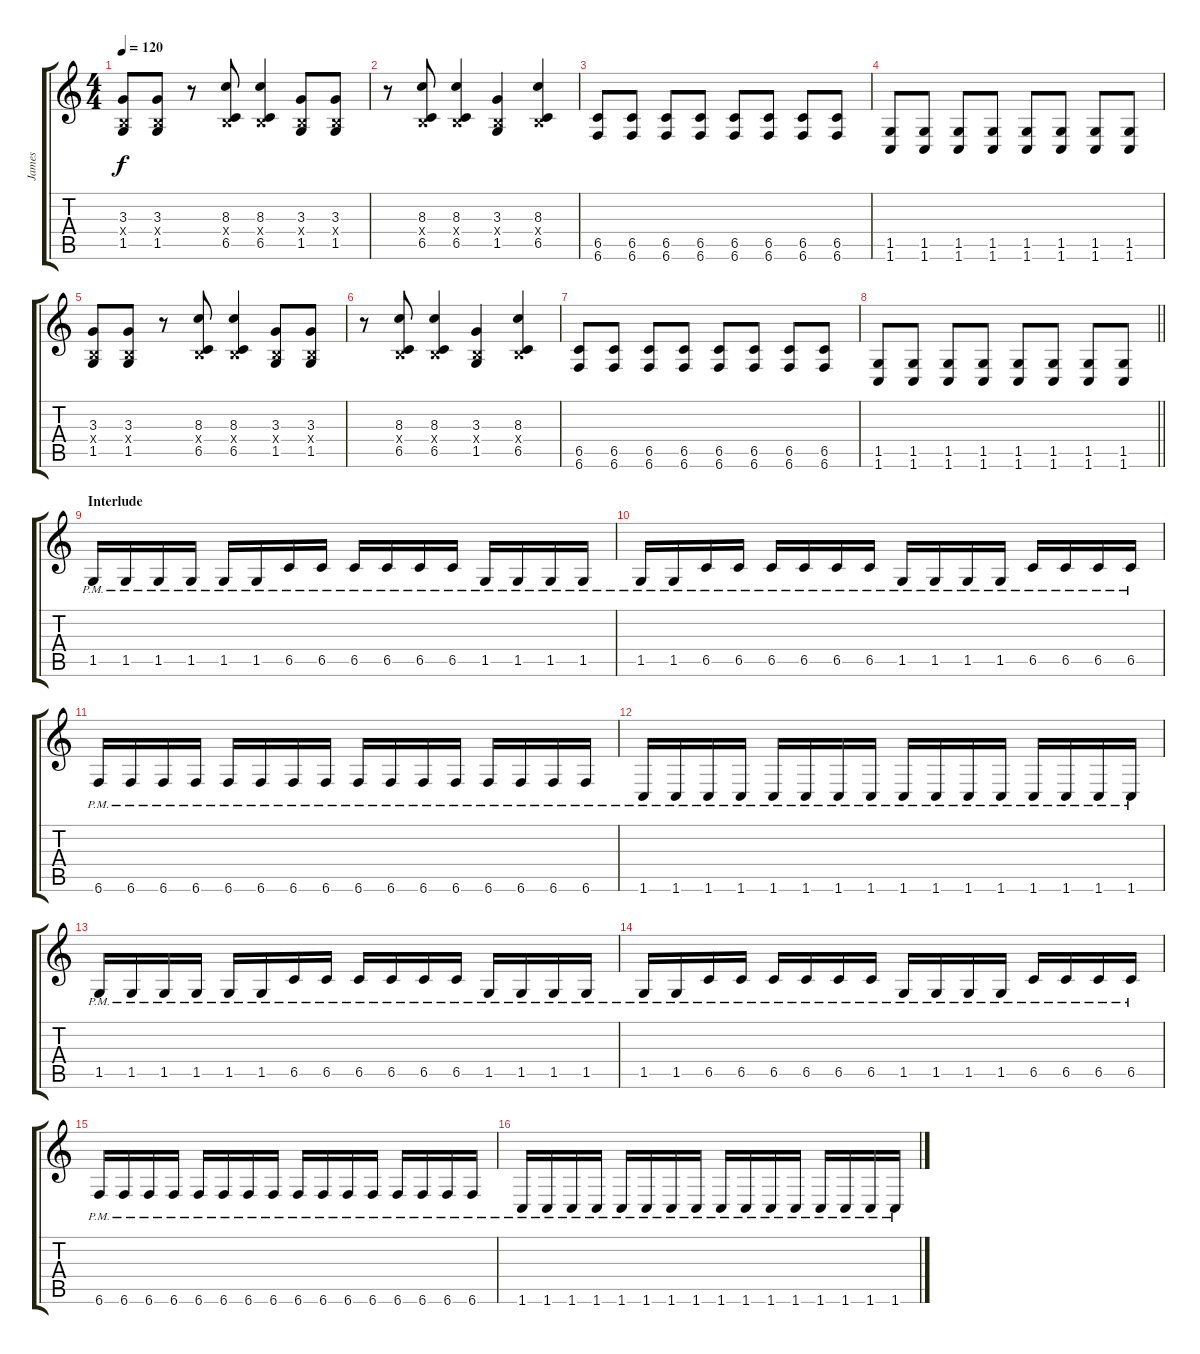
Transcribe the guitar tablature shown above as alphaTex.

\track ("James" "James") {instrument distortionguitar}
\staff {score tabs}
\tuning (Db4 Ab3 E3 B2 Gb2 B1) {hide}
\ts (4 4)
\tempo 120
\clef g2
\ks c
(3.3 0.4{x} 1.5).8{dy f} (3.3 0.4{x} 1.5).8 r.8 (8.3 0.4{x} 6.5).8 (8.3 0.4{x} 6.5).4 (3.3 0.4{x} 1.5).8 (3.3 0.4{x} 1.5).8 |
r.8 (8.3 0.4{x} 6.5).8 (8.3 0.4{x} 6.5).4 (3.3 0.4{x} 1.5).4 (8.3 0.4{x} 6.5).4 |
(6.5 6.6).8 (6.5 6.6).8 (6.5 6.6).8 (6.5 6.6).8 (6.5 6.6).8 (6.5 6.6).8 (6.5 6.6).8 (6.5 6.6).8 |
(1.5 1.6).8 (1.5 1.6).8 (1.5 1.6).8 (1.5 1.6).8 (1.5 1.6).8 (1.5 1.6).8 (1.5 1.6).8 (1.5 1.6).8 |
(3.3 0.4{x} 1.5).8 (3.3 0.4{x} 1.5).8 r.8 (8.3 0.4{x} 6.5).8 (8.3 0.4{x} 6.5).4 (3.3 0.4{x} 1.5).8 (3.3 0.4{x} 1.5).8 |
r.8 (8.3 0.4{x} 6.5).8 (8.3 0.4{x} 6.5).4 (3.3 0.4{x} 1.5).4 (8.3 0.4{x} 6.5).4 |
(6.5 6.6).8 (6.5 6.6).8 (6.5 6.6).8 (6.5 6.6).8 (6.5 6.6).8 (6.5 6.6).8 (6.5 6.6).8 (6.5 6.6).8 |
\barLineRight lightlight
(1.5 1.6).8 (1.5 1.6).8 (1.5 1.6).8 (1.5 1.6).8 (1.5 1.6).8 (1.5 1.6).8 (1.5 1.6).8 (1.5 1.6).8 |
\section ("" "Interlude")
1.5{pm}.16 1.5{pm}.16 1.5{pm}.16 1.5{pm}.16 1.5{pm}.16 1.5{pm}.16 6.5{pm}.16 6.5{pm}.16 6.5{pm}.16 6.5{pm}.16 6.5{pm}.16 6.5{pm}.16 1.5{pm}.16 1.5{pm}.16 1.5{pm}.16 1.5{pm}.16 |
1.5{pm}.16 1.5{pm}.16 6.5{pm}.16 6.5{pm}.16 6.5{pm}.16 6.5{pm}.16 6.5{pm}.16 6.5{pm}.16 1.5{pm}.16 1.5{pm}.16 1.5{pm}.16 1.5{pm}.16 6.5{pm}.16 6.5{pm}.16 6.5{pm}.16 6.5{pm}.16 |
6.6{pm}.16 6.6{pm}.16 6.6{pm}.16 6.6{pm}.16 6.6{pm}.16 6.6{pm}.16 6.6{pm}.16 6.6{pm}.16 6.6{pm}.16 6.6{pm}.16 6.6{pm}.16 6.6{pm}.16 6.6{pm}.16 6.6{pm}.16 6.6{pm}.16 6.6{pm}.16 |
1.6{pm}.16 1.6{pm}.16 1.6{pm}.16 1.6{pm}.16 1.6{pm}.16 1.6{pm}.16 1.6{pm}.16 1.6{pm}.16 1.6{pm}.16 1.6{pm}.16 1.6{pm}.16 1.6{pm}.16 1.6{pm}.16 1.6{pm}.16 1.6{pm}.16 1.6{pm}.16 |
1.5{pm}.16 1.5{pm}.16 1.5{pm}.16 1.5{pm}.16 1.5{pm}.16 1.5{pm}.16 6.5{pm}.16 6.5{pm}.16 6.5{pm}.16 6.5{pm}.16 6.5{pm}.16 6.5{pm}.16 1.5{pm}.16 1.5{pm}.16 1.5{pm}.16 1.5{pm}.16 |
1.5{pm}.16 1.5{pm}.16 6.5{pm}.16 6.5{pm}.16 6.5{pm}.16 6.5{pm}.16 6.5{pm}.16 6.5{pm}.16 1.5{pm}.16 1.5{pm}.16 1.5{pm}.16 1.5{pm}.16 6.5{pm}.16 6.5{pm}.16 6.5{pm}.16 6.5{pm}.16 |
6.6{pm}.16 6.6{pm}.16 6.6{pm}.16 6.6{pm}.16 6.6{pm}.16 6.6{pm}.16 6.6{pm}.16 6.6{pm}.16 6.6{pm}.16 6.6{pm}.16 6.6{pm}.16 6.6{pm}.16 6.6{pm}.16 6.6{pm}.16 6.6{pm}.16 6.6{pm}.16 |
1.6{pm}.16 1.6{pm}.16 1.6{pm}.16 1.6{pm}.16 1.6{pm}.16 1.6{pm}.16 1.6{pm}.16 1.6{pm}.16 1.6{pm}.16 1.6{pm}.16 1.6{pm}.16 1.6{pm}.16 1.6{pm}.16 1.6{pm}.16 1.6{pm}.16 1.6{pm}.16
